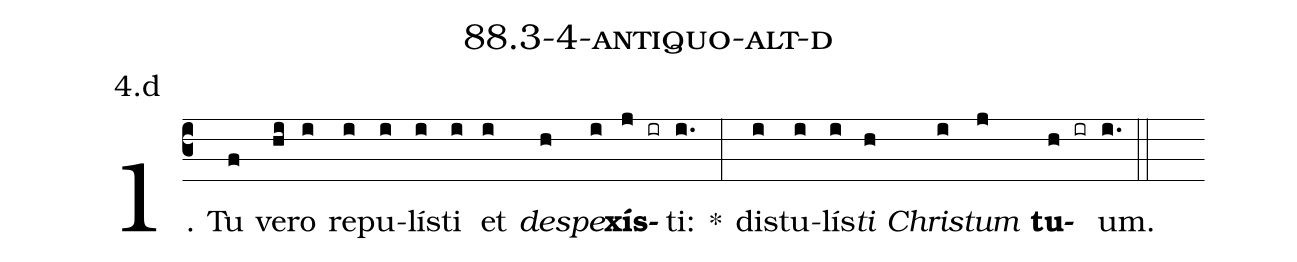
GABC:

name: 88.3-4-antiquo-alt-d;
annotation: 4.d;
%%
(c3)1. Tu(f) ve(hi)ro(i) re(i)pu(i)lís(i)ti(i) et(i) <i>de</i>(h)<i>spe</i>(i)<b>xís</b>(j ir)ti:(i.) *(:) dis(i)tu(i)lís(i)<i>ti</i>(h) <i>Chris</i>(i)<i>tum</i>(j) <b>tu</b>(h ir)um.(i.) (::)


%E(i) u(h) o(i) u(j) a(h) e.(i.) (::)
